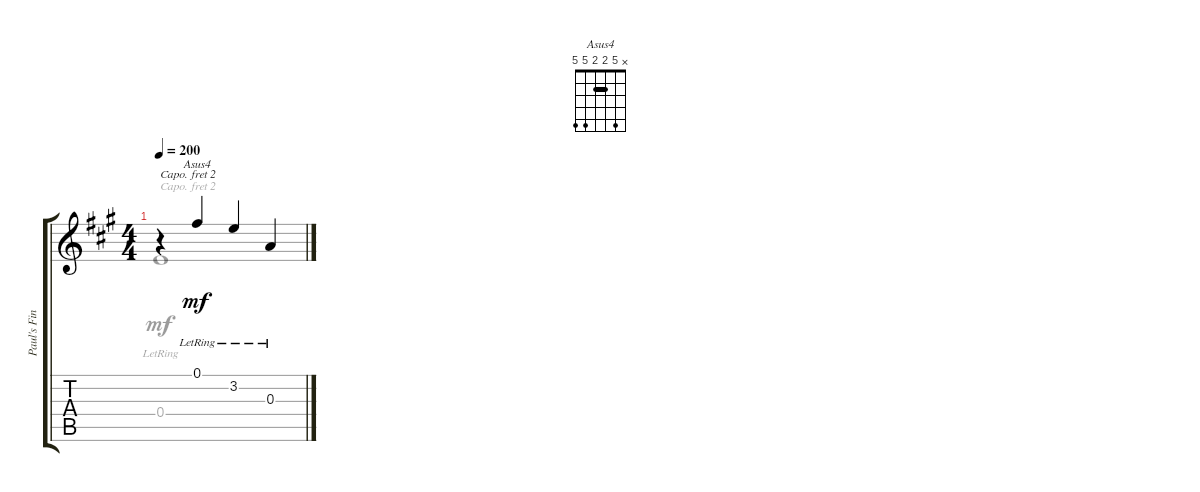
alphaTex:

\track ("Paul's Fingerpicking" "Paul's Fin") {instrument acousticguitarsteel}
\staff {score tabs}
\capo 2
\tuning (E4 B3 G3 D3 A2 E2) {hide}
\chord ("Asus4" x 5 2 2 5 5) {barre 2}
\voice
\ts (4 4)
\tempo 200
\clef g2
\ks a
r.4{dy mf} 0.1{lr}.4{ch "Asus4"} 3.2{lr}.4 0.3{lr}.4 |
|
\voice
\clef g2
\ottava regular
\simile none
\ks a
0.4{lr}.1{dy mf} |
|
